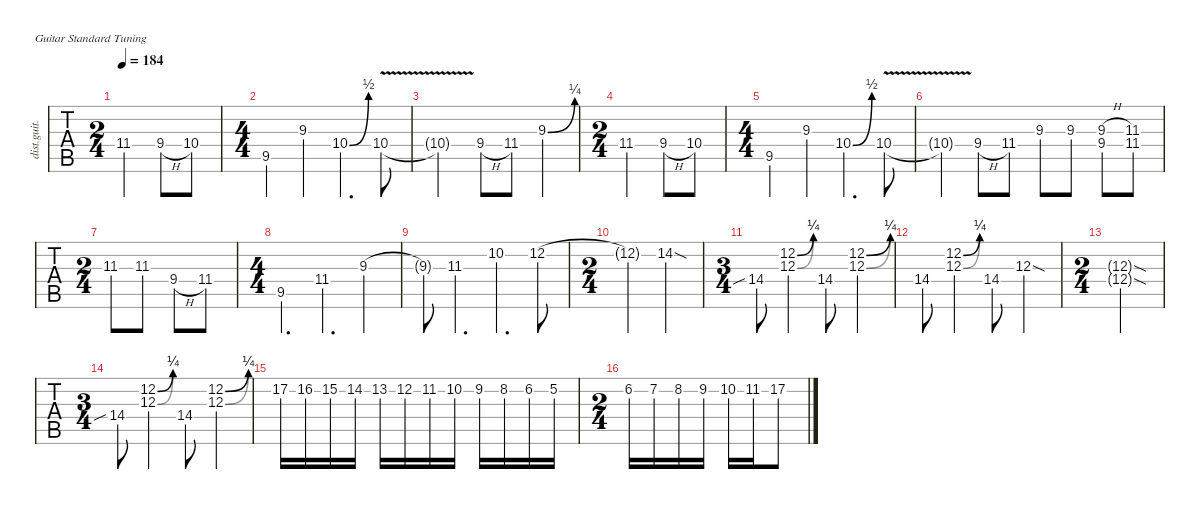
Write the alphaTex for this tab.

\defaultSystemsLayout 4
\hideDynamics
\bracketExtendMode nobrackets
\otherSystemsTrackNameOrientation horizontal
\track ("Lead Guitar/Rhythm Extras (Kirk)" "dist.guit.") {defaultSystemsLayout 4 multiBarRest instrument distortionguitar}
\staff {tabs}
\tuning (E4 B3 G3 D3 A2 E2)
\ts (2 4)
\beaming (8 2 2 2 2)
\tempo 184
\clef g2
\ks c
11.4{acc #}.4{dy mf} 9.4{h}.8 10.4.8 |
\ts (4 4)
\beaming (8 2 2 2 2)
9.5{acc #}.4 9.3.4 10.4{be (bend 22.2 0 34.199999999999996 2)}.4{d} 10.4{v}.8 |
10.4{v t}.2 9.4{h}.8 11.4{acc #}.8 9.3{be (bend 0 0 31.2 1)}.4 |
\ts (2 4)
\beaming (8 2 2 2 2)
11.4{acc #}.4 9.4{h}.8 10.4.8 |
\ts (4 4)
\beaming (8 2 2 2 2)
9.5{acc #}.4 9.3.4 10.4{be (bend 22.2 0 34.199999999999996 2)}.4{d} 10.4{v}.8 |
10.4{v t}.4 9.4{h}.8 11.4{acc #}.8 9.3.8 9.3.8 (9.3{h} 9.4{h}).8 (11.4{acc #} 11.3{acc #}).8 |
\ts (2 4)
\beaming (8 2 2 2 2)
11.3{acc #}.8 11.3{acc #}.8 9.4{h}.8 11.4{acc #}.8 |
\ts (4 4)
\beaming (8 2 2 2 2)
9.5{acc #}.4{d} 11.4{acc #}.4{d} 9.3.4 |
9.3{t}.8 11.3{acc #}.4{d} 10.2.4{d} 12.2.8 |
\ts (2 4)
\beaming (8 2 2 2 2)
12.2{t}.4 14.2{sod acc #}.4 |
\ts (3 4)
\beaming (8 2 2 2 2)
14.4{sib}.8 (12.3{be (bend 0 0 27.599999999999998 1)} 12.2{be (bend 0 0 23.4 1)}).4 14.4.8 (12.3{be (bend 0 0 27.599999999999998 1)} 12.2{be (bend 0 0 23.4 1)}).4 |
14.4.8 (12.3{be (bend 0 0 27.599999999999998 1)} 12.2{be (bend 0 0 23.4 1)}).4 14.4.8 12.3{sod}.4 |
\ts (2 4)
\beaming (8 2 2 2 2)
(12.3{sod g} 12.4{sod g}).2 |
\ts (3 4)
\beaming (8 2 2 2 2)
14.4{sib}.8 (12.3{be (bend 0 0 27.599999999999998 1)} 12.2{be (bend 0 0 23.4 1)}).4 14.4.8 (12.3{be (bend 0 0 27.599999999999998 1)} 12.2{be (bend 0 0 23.4 1)}).4 |
17.2.16 16.2{acc #}.16 15.2.16 14.2{acc #}.16 13.2.16 12.2.16 11.2{acc #}.16 10.2.16 9.2{acc #}.16 8.2.16 6.2.16 5.2.16 |
\ts (2 4)
\beaming (8 2 2 2 2)
6.2.16 7.2{acc #}.16 8.2.16 9.2{acc #}.16 10.2.16 11.2{acc #}.16 17.2.8
